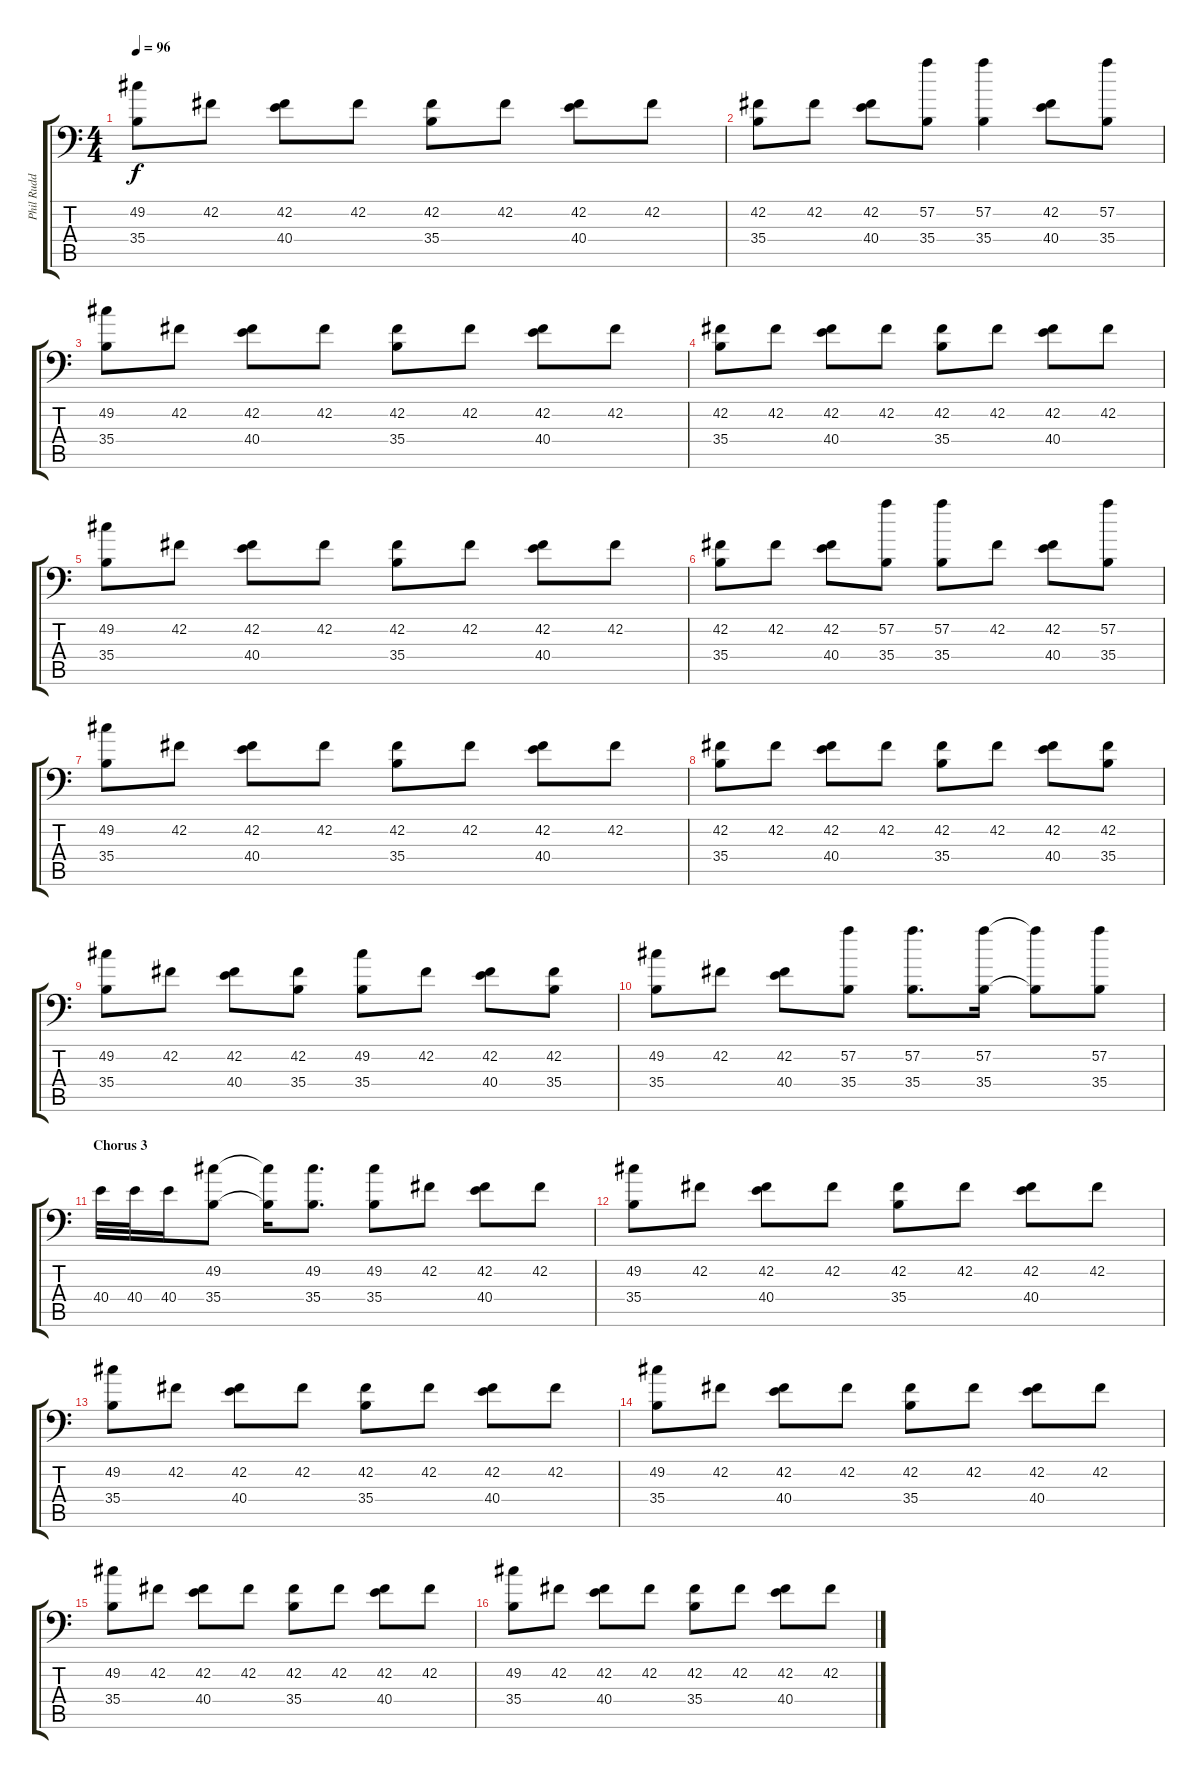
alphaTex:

\track ("Phil Rudd" "Phil Rudd") {instrument acousticgrandpiano}
\staff {score tabs}
\tuning (C-1 C-1 C-1 C-1 C-1 C-1) {hide}
\ts (4 4)
\tempo 96
\clef f4
\ks c
(49.2 35.4).8{dy f} 42.2.8 (42.2 40.4).8 42.2.8 (42.2 35.4).8 42.2.8 (42.2 40.4).8 42.2.8 |
(42.2 35.4).8 42.2.8 (42.2 40.4).8 (57.2 35.4).8 (57.2 35.4).4 (42.2 40.4).8 (57.2 35.4).8 |
(49.2 35.4).8 42.2.8 (42.2 40.4).8 42.2.8 (42.2 35.4).8 42.2.8 (42.2 40.4).8 42.2.8 |
(42.2 35.4).8 42.2.8 (42.2 40.4).8 42.2.8 (42.2 35.4).8 42.2.8 (42.2 40.4).8 42.2.8 |
(49.2 35.4).8 42.2.8 (42.2 40.4).8 42.2.8 (42.2 35.4).8 42.2.8 (42.2 40.4).8 42.2.8 |
(42.2 35.4).8 42.2.8 (42.2 40.4).8 (57.2 35.4).8 (57.2 35.4).8 42.2.8 (42.2 40.4).8 (57.2 35.4).8 |
(49.2 35.4).8 42.2.8 (42.2 40.4).8 42.2.8 (42.2 35.4).8 42.2.8 (42.2 40.4).8 42.2.8 |
(42.2 35.4).8 42.2.8 (42.2 40.4).8 42.2.8 (42.2 35.4).8 42.2.8 (42.2 40.4).8 (42.2 35.4).8 |
(49.2 35.4).8 42.2.8 (42.2 40.4).8 (42.2 35.4).8 (49.2 35.4).8 42.2.8 (42.2 40.4).8 (42.2 35.4).8 |
(49.2 35.4).8 42.2.8 (42.2 40.4).8 (57.2 35.4).8 (57.2 35.4).8{d} (57.2 35.4).16 (57.2{t} 35.4{t}).8 (57.2 35.4).8 |
\section ("" "Chorus 3")
40.4.32 40.4.32 40.4.16 (49.2 35.4).8 (49.2{t} 35.4{t}).16 (49.2 35.4).8{d} (49.2 35.4).8 42.2.8 (42.2 40.4).8 42.2.8 |
(49.2 35.4).8 42.2.8 (42.2 40.4).8 42.2.8 (42.2 35.4).8 42.2.8 (42.2 40.4).8 42.2.8 |
(49.2 35.4).8 42.2.8 (42.2 40.4).8 42.2.8 (42.2 35.4).8 42.2.8 (42.2 40.4).8 42.2.8 |
(49.2 35.4).8 42.2.8 (42.2 40.4).8 42.2.8 (42.2 35.4).8 42.2.8 (42.2 40.4).8 42.2.8 |
(49.2 35.4).8 42.2.8 (42.2 40.4).8 42.2.8 (42.2 35.4).8 42.2.8 (42.2 40.4).8 42.2.8 |
(49.2 35.4).8 42.2.8 (42.2 40.4).8 42.2.8 (42.2 35.4).8 42.2.8 (42.2 40.4).8 42.2.8
